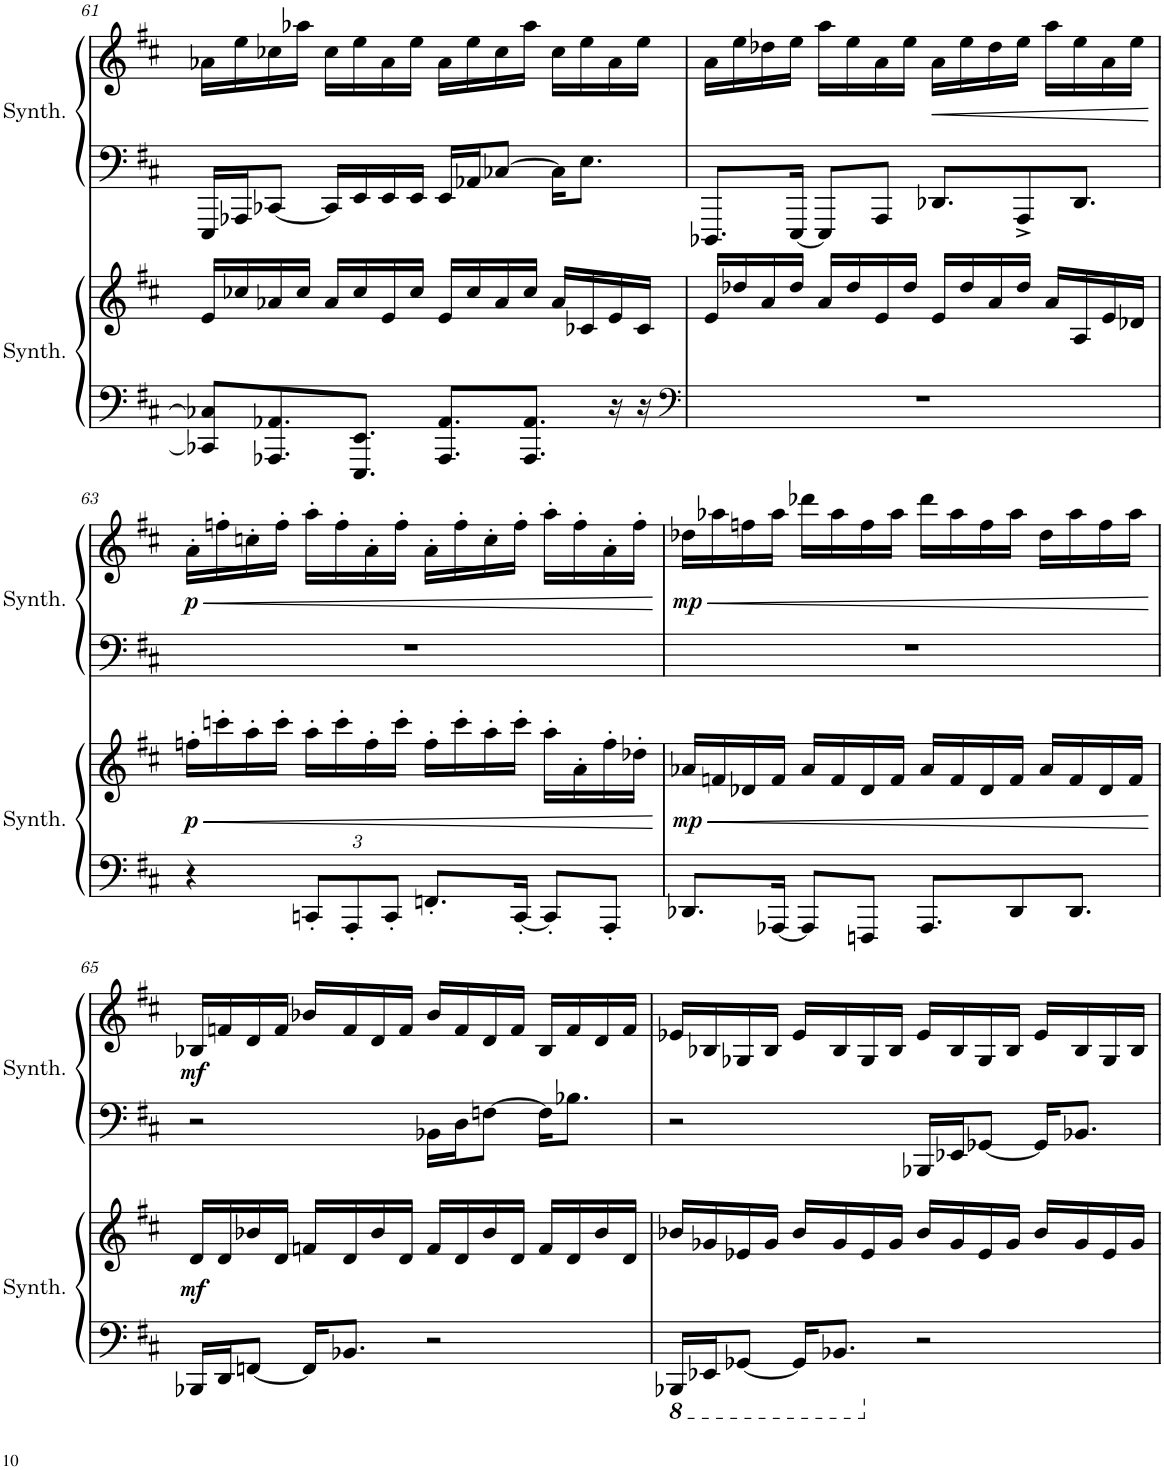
**kern	**kern	**dynam	**kern	**kern	**dynam
*part2	*part2	*part2	*part1	*part1	*part1
*staff4	*staff3	*staff3/4	*staff2	*staff1	*staff1/2
*I"Square Synthesizer	*	*	*I"Square Synthesizer	*	*
*I'Synth.	*	*	*I'Synth.	*	*
!!LO:PB:g=z
*clefF4	*clefG2	*	*clefF4	*clefG2	*
*k[f#c#]	*k[f#c#]	*	*k[f#c#]	*k[f#c#]	*
*M4/4	*M4/4	*	*M4/4	*M4/4	*
=61	=61	=61	=61	=61	=61
8CC-X/] 8C-X/]L	16e/LL	.	16EEE/LL	16a-X\LL	.
.	16cc-X/	.	16AAA-X/J	16ee\	.
8.AAA-X/ 8.AA-X/	16a-X/	.	[8CC-X/J	16cc-X\	.
.	16cc-/JJ	.	.	16aa-X\JJ	.
.	16a-/LL	.	16CC-/LL]	16cc-\LL	.
8.EEE/ 8.EE/J	16cc-/	.	16EE/	16ee\	.
.	16e/	.	16EE/	16a-\	.
.	16cc-/JJ	.	16EE/JJ	16ee\JJ	.
8.AAA-/ 8.AA-/L	16e/LL	.	16EE/LL	16a-\LL	.
.	16cc-/	.	16AA-X/J	16ee\	.
.	16a-/	.	[8C-X/J	16cc-\	.
8.AAA-/ 8.AA-/J	16cc-/JJ	.	.	16aa-\JJ	.
.	16a-/LL	.	16C-\KL]	16cc-\LL	.
.	16c-X/	.	8.E\J	16ee\	.
16r	16e/	.	.	16a-\	.
16r	16c-/JJ	.	.	16ee\JJ	.
=62	=62	=62	=62	=62	=62
*clefF4	*	*	*	*	*
1r	16e/LL	.	8.DDD-X/L	16a\LL	.
.	16dd-X/	.	.	16ee\	.
.	16a/	.	.	16dd-X\	.
.	16dd-/JJ	.	[16EEE/Jk	16ee\JJ	.
.	16a/LL	.	8EEE/L]	16aa\LL	.
.	16dd-/	.	.	16ee\	.
.	16e/	.	8AAA/J	16a\	.
.	16dd-/JJ	.	.	16ee\JJ	.
!	!	!	!	!	!LO:HP:b
.	16e/LL	.	8.DD-X/L	16a\LL	<
.	16dd-/	.	.	16ee\	.
.	16a/	.	.	16dd-\	.
.	16dd-/JJ	.	8AAA^/	16ee\JJ	.
.	16a/LL	.	.	16aa\LL	.
.	16A/	.	8.DD-/J	16ee\	.
.	16e/	.	.	16a\	.
.	16d-X/JJ	.	.	16ee\JJ	.
.	.	.	.	.	[
!!LO:LB:g=z
=63	=63	=63	=63	=63	=63
!	!	!LO:HP:b	!	!	!LO:HP:b
!	!	!LO:DY:n=1:b	!	!	!LO:DY:n=1:b
4r	16ffn'\LL	< p	1r	16a'\LL	< p
.	16cccn'\	.	.	16ffn'\	.
.	16aa'\	.	.	16ccn'\	.
.	16ccc'\JJ	.	.	16ff'\JJ	.
*Xbrackettup	*	*	*	*	*
12CCn'/L	16aa'\LL	.	.	16aa'\LL	.
.	16ccc'\	.	.	16ff'\	.
12AAA'/	.	.	.	.	.
.	16ff'\	.	.	16a'\	.
12CC'/J	.	.	.	.	.
.	16ccc'\JJ	.	.	16ff'\JJ	.
8.FFn'/L	16ff'\LL	.	.	16a'\LL	.
.	16ccc'\	.	.	16ff'\	.
.	16aa'\	.	.	16cc'\	.
[16CC'/Jk	16ccc'\JJ	.	.	16ff'\JJ	.
8CC'/L]	16aa'\LL	.	.	16aa'\LL	.
.	16a'\	.	.	16ff'\	.
8AAA'/J	16ff'\	.	.	16a'\	.
.	16dd-X'\JJ	.	.	16ff'\JJ	.
.	.	[	.	.	[
=64	=64	=64	=64	=64	=64
!	!	!LO:HP:b	!	!	!LO:HP:b
!	!	!LO:DY:n=1:b	!	!	!LO:DY:n=1:b
8.DD-X/L	16a-X/LL	< mp	1r	16dd-X\LL	< mp
.	16fn/	.	.	16aa-X\	.
.	16d-X/	.	.	16ffn\	.
[16AAA-X/Jk	16f/JJ	.	.	16aa-\JJ	.
8AAA-/L]	16a-/LL	.	.	16ddd-X\LL	.
.	16f/	.	.	16aa-\	.
8FFFn/J	16d-/	.	.	16ff\	.
.	16f/JJ	.	.	16aa-\JJ	.
8.AAA-/L	16a-/LL	.	.	16ddd-\LL	.
.	16f/	.	.	16aa-\	.
.	16d-/	.	.	16ff\	.
8DD-/	16f/JJ	.	.	16aa-\JJ	.
.	16a-/LL	.	.	16dd-\LL	.
8.DD-/J	16f/	.	.	16aa-\	.
.	16d-/	.	.	16ff\	.
.	16f/JJ	.	.	16aa-\JJ	.
.	.	[	.	.	[
!!LO:LB:g=z
=65	=65	=65	=65	=65	=65
!	!	!LO:DY:b	!	!	!LO:DY:b
16BBB-X/LL	16d/LL	mf	2r	16B-X/LL	mf
16DD/J	16d/	.	.	16fn/	.
[8FFn/J	16b-X/	.	.	16d/	.
.	16d/JJ	.	.	16f/JJ	.
16FF/KL]	16fn/LL	.	.	16b-X/LL	.
8.BB-X/J	16d/	.	.	16f/	.
.	16b-/	.	.	16d/	.
.	16d/JJ	.	.	16f/JJ	.
2r	16f/LL	.	16BB-X\LL	16b-/LL	.
.	16d/	.	16D\J	16f/	.
.	16b-/	.	[8Fn\J	16d/	.
.	16d/JJ	.	.	16f/JJ	.
.	16f/LL	.	16F\KL]	16B-/LL	.
.	16d/	.	8.B-X\J	16f/	.
.	16b-/	.	.	16d/	.
.	16d/JJ	.	.	16f/JJ	.
=66	=66	=66	=66	=66	=66
*8ba	*	*	*	*	*
16BBBB-X/LL	16b-X/LL	.	2r	16e-X/LL	.
16EEE-X/J	16g-X/	.	.	16B-X/	.
[8GGG-X/J	16e-X/	.	.	16G-X/	.
.	16g-/JJ	.	.	16B-/JJ	.
16GGG-/KL]	16b-/LL	.	.	16e-/LL	.
8.BBB-X/J	16g-/	.	.	16B-/	.
.	16e-/	.	.	16G-/	.
.	16g-/JJ	.	.	16B-/JJ	.
*X8ba	*	*	*	*	*
2r	16b-/LL	.	16BBB-X/LL	16e-/LL	.
.	16g-/	.	16EE-X/J	16B-/	.
.	16e-/	.	[8GG-X/J	16G-/	.
.	16g-/JJ	.	.	16B-/JJ	.
.	16b-/LL	.	16GG-/KL]	16e-/LL	.
.	16g-/	.	8.BB-X/J	16B-/	.
.	16e-/	.	.	16G-/	.
.	16g-/JJ	.	.	16B-/JJ	.
=	=	=	=	=	=
*-	*-	*-	*-	*-	*-
